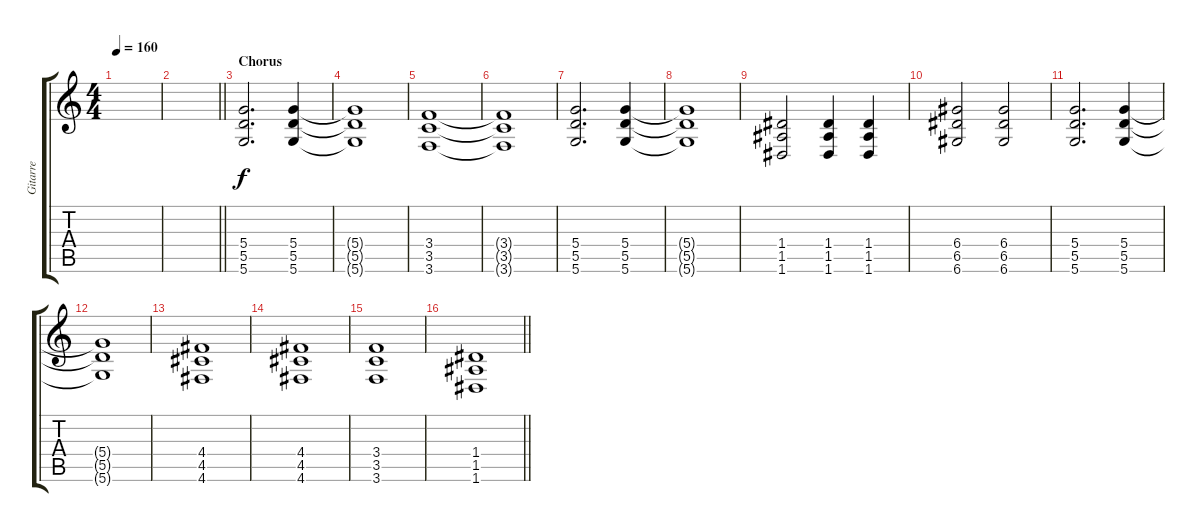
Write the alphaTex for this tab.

\track ("Gitarre" "Gitarre") {instrument distortionguitar}
\staff {score tabs}
\tuning (E4 B3 G3 D3 A2 D2) {hide}
\ts (4 4)
\tempo 160
\clef g2
\ks c
|
\barLineRight lightlight
|
\section ("" "Chorus")
(5.4 5.5 5.6).2{d} (5.4 5.5 5.6).4 |
(5.4{t} 5.5{t} 5.6{t}).1 |
(3.4 3.5 3.6).1 |
(3.4{t} 3.5{t} 3.6{t}).1 |
(5.4 5.5 5.6).2{d} (5.4 5.5 5.6).4 |
(5.4{t} 5.5{t} 5.6{t}).1 |
(1.4 1.5 1.6).2 (1.4 1.5 1.6).4 (1.4 1.5 1.6).4 |
(6.4 6.5 6.6).2 (6.4 6.5 6.6).2 |
(5.4 5.5 5.6).2{d} (5.4 5.5 5.6).4 |
(5.4{t} 5.5{t} 5.6{t}).1 |
(4.4 4.5 4.6).1 |
(4.4 4.5 4.6).1 |
(3.4 3.5 3.6).1 |
\barLineRight lightlight
(1.4 1.5 1.6).1
